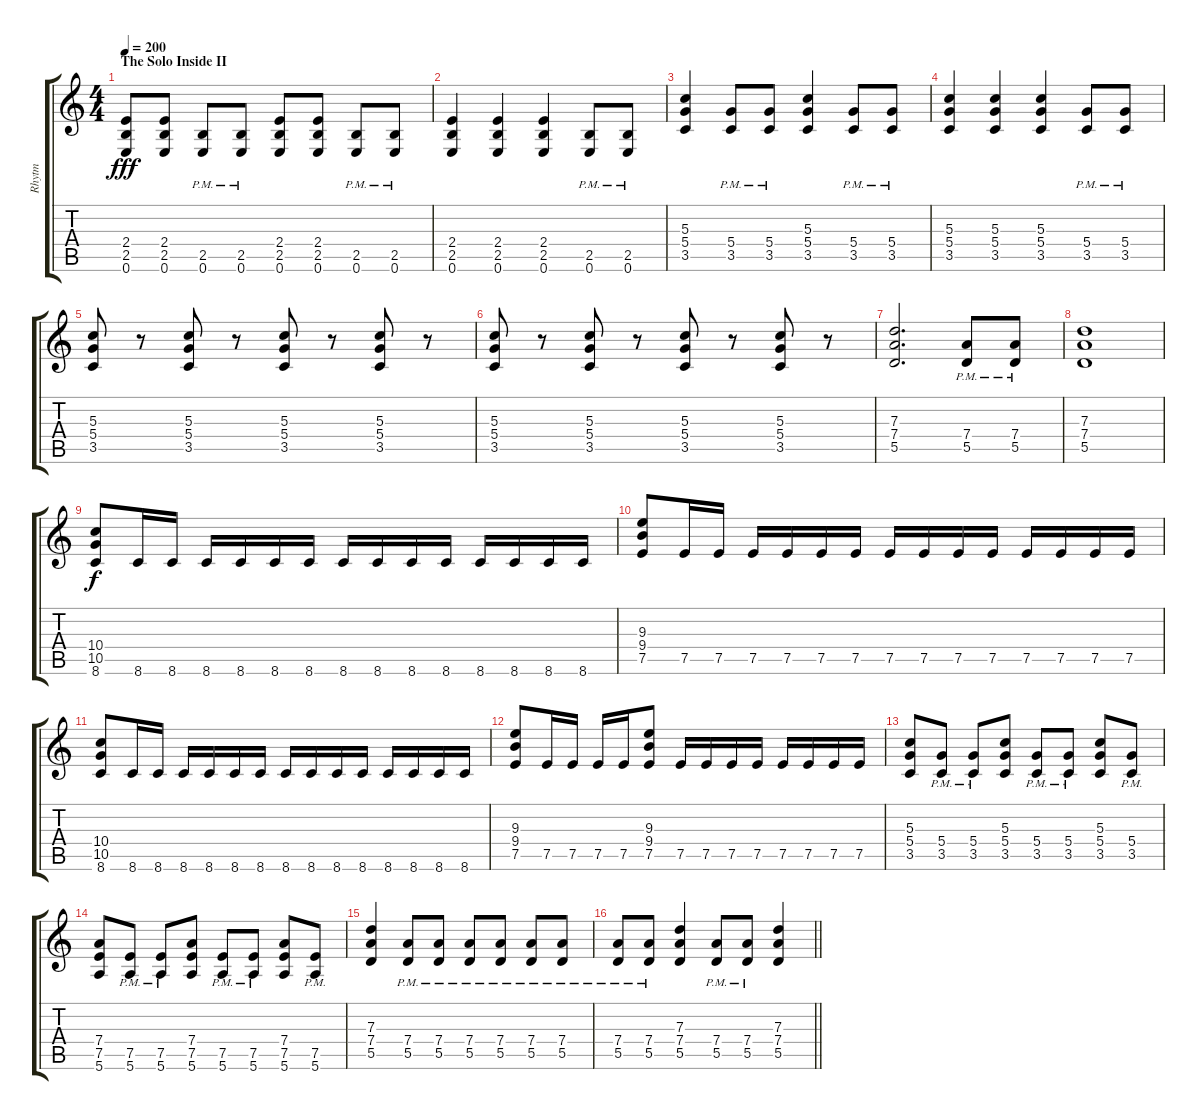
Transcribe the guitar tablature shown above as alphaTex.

\track ("Rhytm" "Rhytm") {instrument distortionguitar}
\staff {score tabs}
\tuning (E4 B3 G3 D3 A2 E2) {hide}
\ts (4 4)
\section ("" "The Solo Inside II")
\tempo 200
\clef g2
\ks c
(2.4 2.5 0.6).8{dy fff} (2.4 2.5 0.6).8 (2.5{pm} 0.6{pm}).8 (2.5{pm} 0.6{pm}).8 (2.4 2.5 0.6).8 (2.4 2.5 0.6).8 (2.5{pm} 0.6{pm}).8 (2.5{pm} 0.6{pm}).8 |
(2.4 2.5 0.6).4 (2.4 2.5 0.6).4 (2.4 2.5 0.6).4 (2.5{pm} 0.6{pm}).8 (2.5{pm} 0.6{pm}).8 |
(5.3 5.4 3.5).4 (5.4{pm} 3.5{pm}).8 (5.4{pm} 3.5{pm}).8 (5.3 5.4 3.5).4 (5.4{pm} 3.5{pm}).8 (5.4{pm} 3.5{pm}).8 |
(5.3 5.4 3.5).4 (5.3 5.4 3.5).4 (5.3 5.4 3.5).4 (5.4{pm} 3.5{pm}).8 (5.4{pm} 3.5{pm}).8 |
(5.3 5.4 3.5).8 r.8 (5.3 5.4 3.5).8 r.8 (5.3 5.4 3.5).8 r.8 (5.3 5.4 3.5).8 r.8 |
(5.3 5.4 3.5).8 r.8 (5.3 5.4 3.5).8 r.8 (5.3 5.4 3.5).8 r.8 (5.3 5.4 3.5).8 r.8 |
(7.3 7.4 5.5).2{d} (7.4{pm} 5.5{pm}).8 (7.4{pm} 5.5{pm}).8 |
(7.3 7.4 5.5).1 |
(10.4 10.5 8.6).8{dy f} 8.6.16 8.6.16 8.6.16 8.6.16 8.6.16 8.6.16 8.6.16 8.6.16 8.6.16 8.6.16 8.6.16 8.6.16 8.6.16 8.6.16 |
(9.3 9.4 7.5).8 7.5.16 7.5.16 7.5.16 7.5.16 7.5.16 7.5.16 7.5.16 7.5.16 7.5.16 7.5.16 7.5.16 7.5.16 7.5.16 7.5.16 |
(10.4 10.5 8.6).8 8.6.16 8.6.16 8.6.16 8.6.16 8.6.16 8.6.16 8.6.16 8.6.16 8.6.16 8.6.16 8.6.16 8.6.16 8.6.16 8.6.16 |
(9.3 9.4 7.5).8 7.5.16 7.5.16 7.5.16 7.5.16 (9.3 9.4 7.5).8 7.5.16 7.5.16 7.5.16 7.5.16 7.5.16 7.5.16 7.5.16 7.5.16 |
(5.3 5.4 3.5).8 (5.4{pm} 3.5{pm}).8 (5.4{pm} 3.5{pm}).8 (5.3 5.4 3.5).8 (5.4{pm} 3.5{pm}).8 (5.4{pm} 3.5{pm}).8 (5.3 5.4 3.5).8 (5.4{pm} 3.5{pm}).8 |
(7.4 7.5 5.6).8 (7.5{pm} 5.6{pm}).8 (7.5{pm} 5.6{pm}).8 (7.4 7.5 5.6).8 (7.5{pm} 5.6{pm}).8 (7.5{pm} 5.6{pm}).8 (7.4 7.5 5.6).8 (7.5{pm} 5.6{pm}).8 |
(7.3 7.4 5.5).4 (7.4{pm} 5.5{pm}).8 (7.4{pm} 5.5{pm}).8 (7.4{pm} 5.5{pm}).8 (7.4{pm} 5.5{pm}).8 (7.4{pm} 5.5{pm}).8 (7.4{pm} 5.5{pm}).8 |
\barLineRight lightlight
(7.4{pm} 5.5{pm}).8 (7.4{pm} 5.5{pm}).8 (7.3 7.4 5.5).4 (7.4{pm} 5.5{pm}).8 (7.4{pm} 5.5{pm}).8 (7.3 7.4 5.5).4
